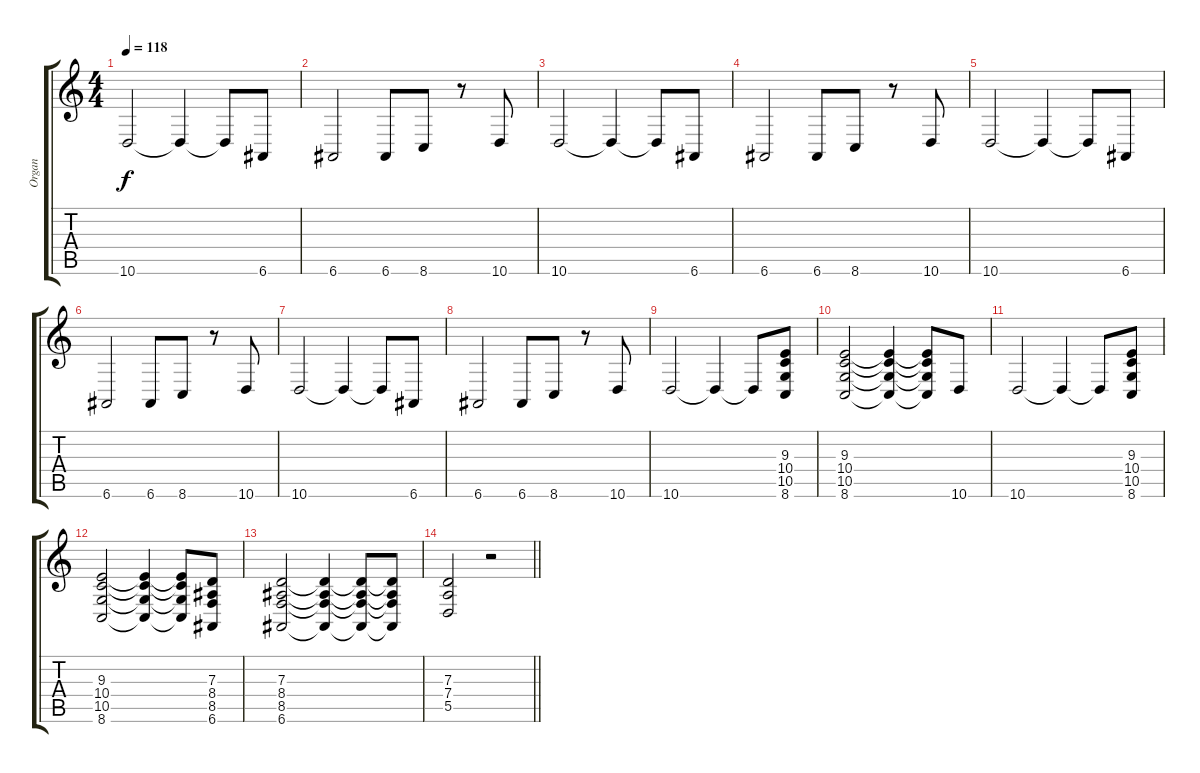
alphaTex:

\track ("Organ" "Organ") {instrument drawbarorgan}
\staff {score tabs}
\tuning (E4 B3 G3 D3 A2 E2) {hide}
\ts (4 4)
\tempo 118
\clef g2
\ks c
10.6.2{dy f} 10.6{t}.4 10.6{t}.8 6.6.8 |
6.6.2 6.6.8 8.6.8 r.8 10.6.8 |
10.6.2 10.6{t}.4 10.6{t}.8 6.6.8 |
6.6.2 6.6.8 8.6.8 r.8 10.6.8 |
10.6.2 10.6{t}.4 10.6{t}.8 6.6.8 |
6.6.2 6.6.8 8.6.8 r.8 10.6.8 |
10.6.2 10.6{t}.4 10.6{t}.8 6.6.8 |
6.6.2 6.6.8 8.6.8 r.8 10.6.8 |
10.6.2 10.6{t}.4 10.6{t}.8 (9.3 10.4 10.5 8.6).8 |
(9.3 10.4 10.5 8.6).2 (9.3{t} 10.4{t} 10.5{t} 8.6{t}).4 (9.3{t} 10.4{t} 10.5{t} 8.6{t}).8 10.6.8 |
10.6.2 10.6{t}.4 10.6{t}.8 (9.3 10.4 10.5 8.6).8 |
(9.3 10.4 10.5 8.6).2 (9.3{t} 10.4{t} 10.5{t} 8.6{t}).4 (9.3{t} 10.4{t} 10.5{t} 8.6{t}).8 (7.3 8.4 8.5 6.6).8 |
(7.3 8.4 8.5 6.6).2 (7.3{t} 8.4{t} 8.5{t} 6.6{t}).4 (7.3{t} 8.4{t} 8.5{t} 6.6{t}).8 (7.3{t} 8.4{t} 8.5{t} 6.6{t}).8 |
\barLineRight lightlight
(7.3 7.4 5.5).2 r.2
